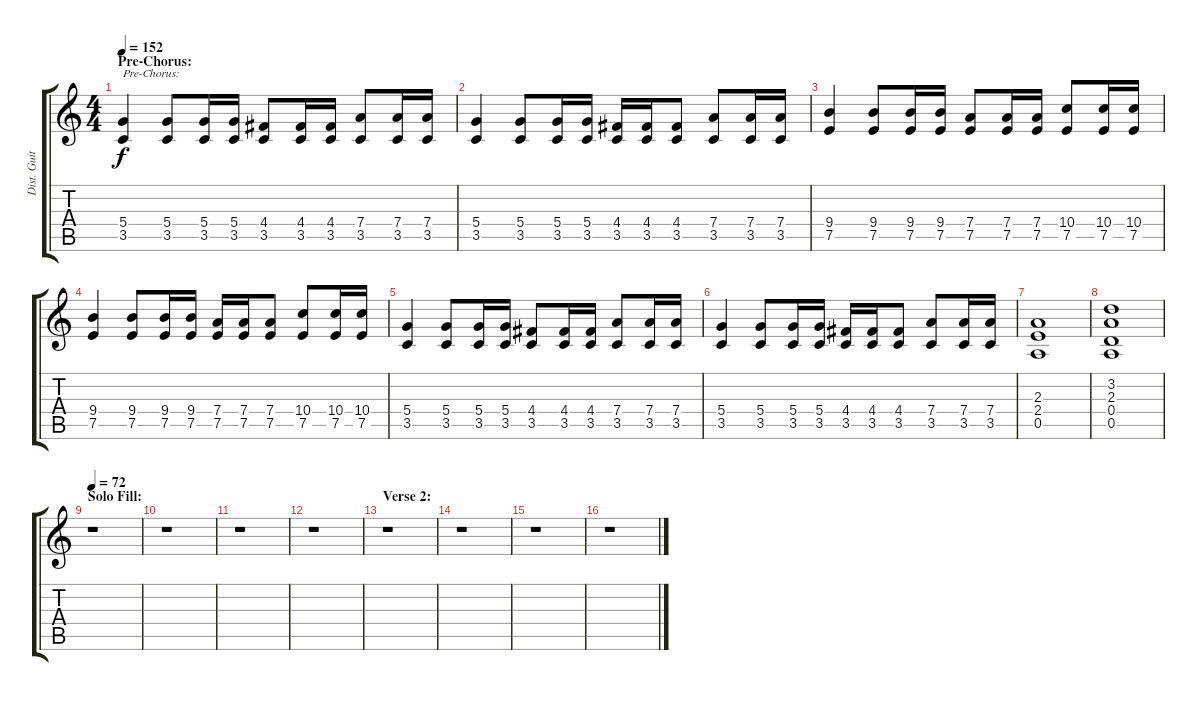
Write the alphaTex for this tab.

\track ("Dist. Guitar 2" "Dist. Guit") {instrument overdrivenguitar}
\staff {score tabs}
\tuning (E4 B3 G3 D3 A2 E2) {hide}
\ts (4 4)
\section ("" "Pre-Chorus:")
\tempo 152
\clef g2
\ks c
(5.4 3.5).4{txt "Pre-Chorus:" dy f} (5.4 3.5).8 (5.4 3.5).16 (5.4 3.5).16 (4.4 3.5).8 (4.4 3.5).16 (4.4 3.5).16 (7.4 3.5).8 (7.4 3.5).16 (7.4 3.5).16 |
(5.4 3.5).4 (5.4 3.5).8 (5.4 3.5).16 (5.4 3.5).16 (4.4 3.5).16 (4.4 3.5).16 (4.4 3.5).8 (7.4 3.5).8 (7.4 3.5).16 (7.4 3.5).16 |
(9.4 7.5).4 (9.4 7.5).8 (9.4 7.5).16 (9.4 7.5).16 (7.4 7.5).8 (7.4 7.5).16 (7.4 7.5).16 (10.4 7.5).8 (10.4 7.5).16 (10.4 7.5).16 |
(9.4 7.5).4 (9.4 7.5).8 (9.4 7.5).16 (9.4 7.5).16 (7.4 7.5).16 (7.4 7.5).16 (7.4 7.5).8 (10.4 7.5).8 (10.4 7.5).16 (10.4 7.5).16 |
(5.4 3.5).4 (5.4 3.5).8 (5.4 3.5).16 (5.4 3.5).16 (4.4 3.5).8 (4.4 3.5).16 (4.4 3.5).16 (7.4 3.5).8 (7.4 3.5).16 (7.4 3.5).16 |
(5.4 3.5).4 (5.4 3.5).8 (5.4 3.5).16 (5.4 3.5).16 (4.4 3.5).16 (4.4 3.5).16 (4.4 3.5).8 (7.4 3.5).8 (7.4 3.5).16 (7.4 3.5).16 |
(2.3 2.4 0.5).1 |
(3.2 2.3 0.4 0.5).1 |
\section ("" "Solo Fill:")
\tempo 72
r.1 |
r.1 |
r.1 |
r.1 |
\section ("" "Verse 2:")
r.1 |
r.1 |
r.1 |
r.1
